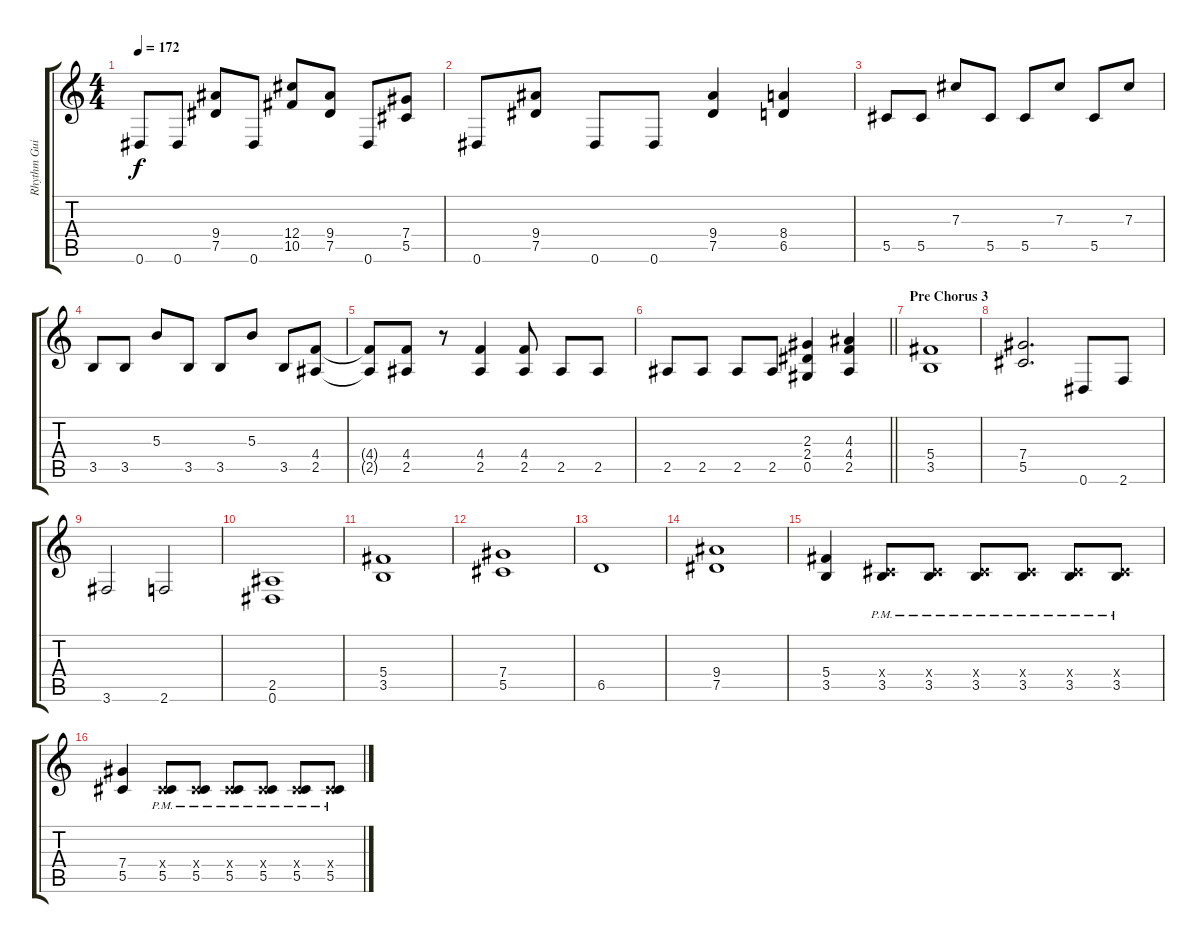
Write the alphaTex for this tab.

\track ("Rhythm Guitar 1: Hide" "Rhythm Gui") {instrument overdrivenguitar}
\staff {score tabs}
\tuning (Eb4 Bb3 Gb3 Db3 Ab2 Eb2) {hide}
\ts (4 4)
\tempo 172
\clef g2
\ks c
0.6.8{dy f} 0.6.8 (9.4 7.5).8 0.6.8 (12.4 10.5).8 (9.4 7.5).8 0.6.8 (7.4 5.5).8 |
0.6.8 (9.4 7.5).8 0.6.8 0.6.8 (9.4 7.5).4 (8.4 6.5).4 |
5.5.8 5.5.8 7.3.8 5.5.8 5.5.8 7.3.8 5.5.8 7.3.8 |
3.5.8 3.5.8 5.3.8 3.5.8 3.5.8 5.3.8 3.5.8 (4.4 2.5).8 |
(4.4{t} 2.5{t}).8 (4.4 2.5).8 r.8 (4.4 2.5).4 (4.4 2.5).8 2.5.8 2.5.8 |
\barLineRight lightlight
2.5.8 2.5.8 2.5.8 2.5.8 (2.3 2.4 0.5).4 (4.3 4.4 2.5).4 |
\section ("" "Pre Chorus 3")
(5.4 3.5).1 |
(7.4 5.5).2{d} 0.6.8 2.6.8 |
3.6.2 2.6.2 |
(2.5 0.6).1 |
(5.4 3.5).1 |
(7.4 5.5).1 |
6.5.1 |
(9.4 7.5).1 |
(5.4 3.5).4 (0.4{x} 3.5{pm}).8 (0.4{x} 3.5{pm}).8 (0.4{x} 3.5{pm}).8 (0.4{x} 3.5{pm}).8 (0.4{x} 3.5{pm}).8 (0.4{x} 3.5{pm}).8 |
(7.4 5.5).4 (0.4{x} 5.5{pm}).8 (0.4{x} 5.5{pm}).8 (0.4{x} 5.5{pm}).8 (0.4{x} 5.5{pm}).8 (0.4{x} 5.5{pm}).8 (0.4{x} 5.5{pm}).8
